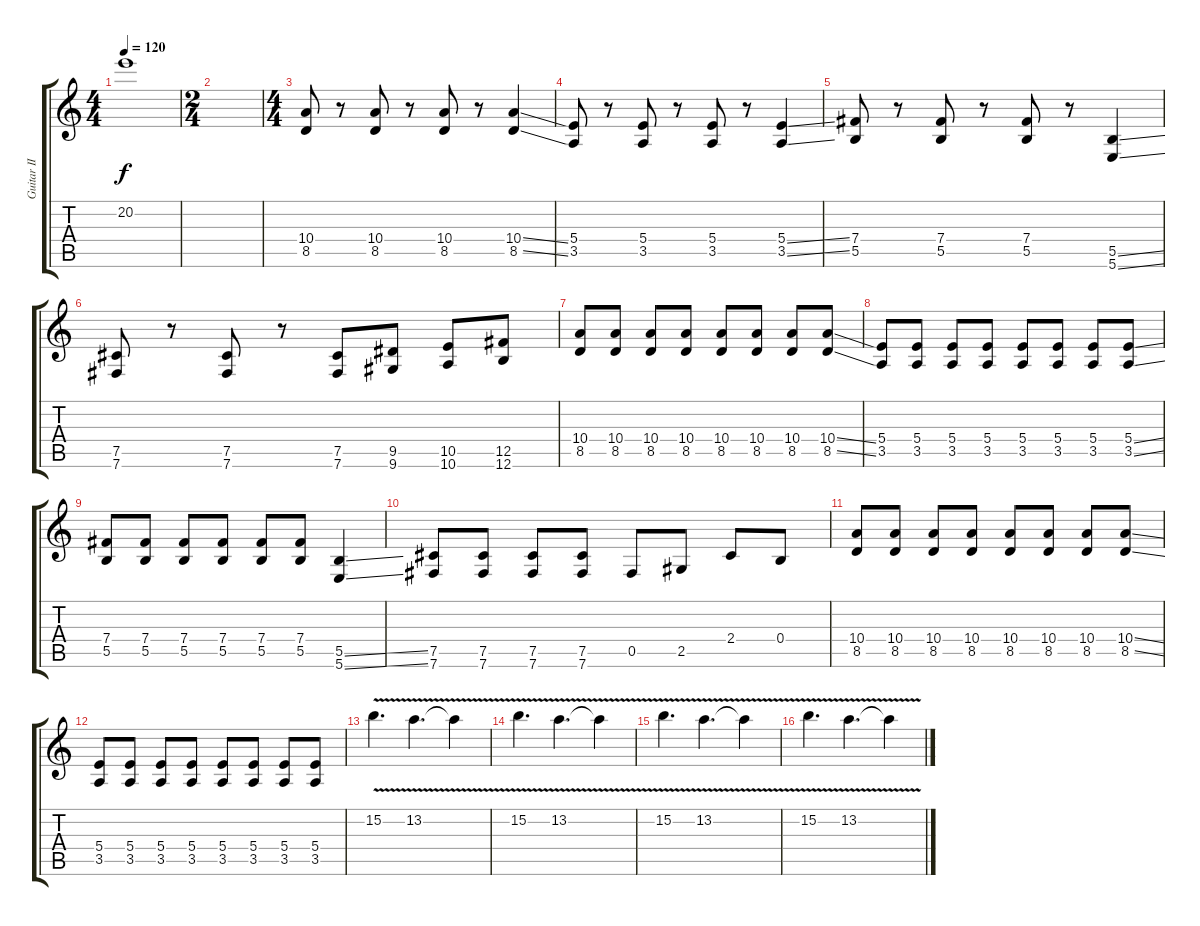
\track ("Guitar II" "Guitar II") {instrument distortionguitar}
\staff {score tabs}
\tuning (Db4 Ab3 E3 B2 Gb2 B1) {hide}
\ts (4 4)
\tempo 120
\clef g2
\ks c
20.2{t}.1{dy f} |
\ts (2 4)
|
\ts (4 4)
(10.4 8.5).8 r.8 (10.4 8.5).8 r.8 (10.4 8.5).8 r.8 (10.4{ss} 8.5{ss}).4 |
(5.4 3.5).8 r.8 (5.4 3.5).8 r.8 (5.4 3.5).8 r.8 (5.4{ss} 3.5{ss}).4 |
(7.4 5.5).8 r.8 (7.4 5.5).8 r.8 (7.4 5.5).8 r.8 (5.5{ss} 5.6{ss}).4 |
(7.5 7.6).8 r.8 (7.5 7.6).8 r.8 (7.5 7.6).8 (9.5 9.6).8 (10.5 10.6).8 (12.5 12.6).8 |
(10.4 8.5).8 (10.4 8.5).8 (10.4 8.5).8 (10.4 8.5).8 (10.4 8.5).8 (10.4 8.5).8 (10.4 8.5).8 (10.4{ss} 8.5{ss}).8 |
(5.4 3.5).8 (5.4 3.5).8 (5.4 3.5).8 (5.4 3.5).8 (5.4 3.5).8 (5.4 3.5).8 (5.4 3.5).8 (5.4{ss} 3.5{ss}).8 |
(7.4 5.5).8 (7.4 5.5).8 (7.4 5.5).8 (7.4 5.5).8 (7.4 5.5).8 (7.4 5.5).8 (5.5{ss} 5.6{ss}).4 |
(7.5 7.6).8 (7.5 7.6).8 (7.5 7.6).8 (7.5 7.6).8 0.5.8 2.5.8 2.4.8 0.4.8 |
(10.4 8.5).8 (10.4 8.5).8 (10.4 8.5).8 (10.4 8.5).8 (10.4 8.5).8 (10.4 8.5).8 (10.4 8.5).8 (10.4{ss} 8.5{ss}).8 |
(5.4 3.5).8 (5.4 3.5).8 (5.4 3.5).8 (5.4 3.5).8 (5.4 3.5).8 (5.4 3.5).8 (5.4 3.5).8 (5.4 3.5).8 |
15.2{v}.4{d volume 4} 13.2{v}.4{d} 13.2{t}.4 |
15.2{v}.4{d volume 16} 13.2{v}.4{d} 13.2{t}.4 |
15.2{v}.4{d} 13.2{v}.4{d} 13.2{t}.4 |
15.2{v}.4{d} 13.2{v}.4{d} 13.2{t}.4
